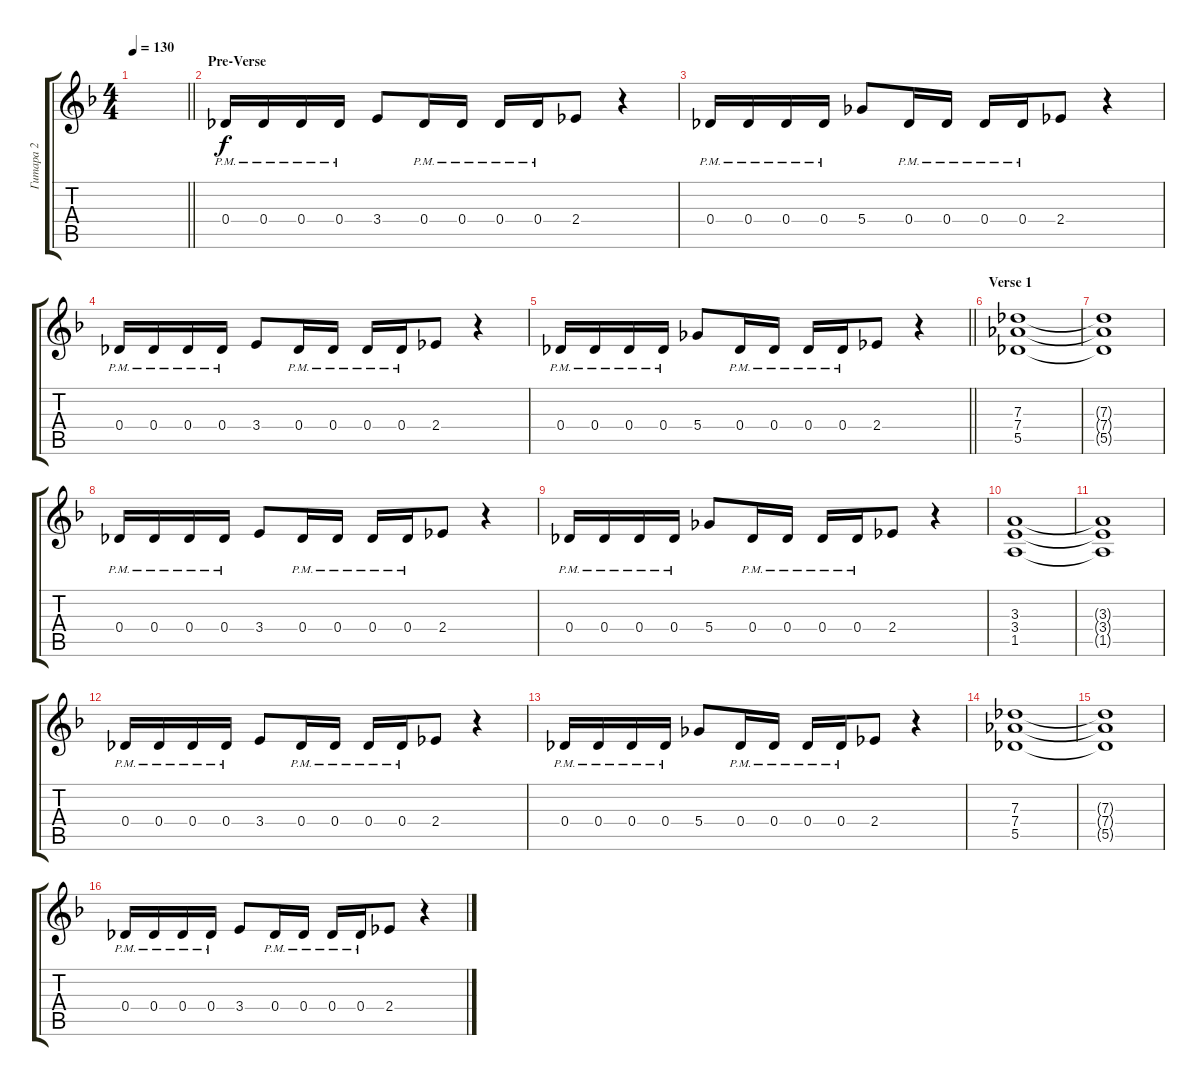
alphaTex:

\track ("Гитара 2" "Гитара 2") {instrument distortionguitar}
\staff {score tabs}
\tuning (Eb4 Bb3 Gb3 Db3 Ab2 Eb2) {hide}
\ts (4 4)
\tempo 130
\clef g2
\barLineRight lightlight
\ks dminor
|
\section ("" "Pre-Verse")
0.4{pm}.16 0.4{pm}.16 0.4{pm}.16 0.4{pm}.16 3.4.8 0.4{pm}.16 0.4{pm}.16 0.4{pm}.16 0.4{pm}.16 2.4.8 r.4 |
0.4{pm}.16 0.4{pm}.16 0.4{pm}.16 0.4{pm}.16 5.4.8 0.4{pm}.16 0.4{pm}.16 0.4{pm}.16 0.4{pm}.16 2.4.8 r.4 |
0.4{pm}.16 0.4{pm}.16 0.4{pm}.16 0.4{pm}.16 3.4.8 0.4{pm}.16 0.4{pm}.16 0.4{pm}.16 0.4{pm}.16 2.4.8 r.4 |
\barLineRight lightlight
0.4{pm}.16 0.4{pm}.16 0.4{pm}.16 0.4{pm}.16 5.4.8 0.4{pm}.16 0.4{pm}.16 0.4{pm}.16 0.4{pm}.16 2.4.8 r.4 |
\section ("" "Verse 1")
(7.3 7.4 5.5).1 |
(7.3{t} 7.4{t} 5.5{t}).1 |
0.4{pm}.16 0.4{pm}.16 0.4{pm}.16 0.4{pm}.16 3.4.8 0.4{pm}.16 0.4{pm}.16 0.4{pm}.16 0.4{pm}.16 2.4.8 r.4 |
0.4{pm}.16 0.4{pm}.16 0.4{pm}.16 0.4{pm}.16 5.4.8 0.4{pm}.16 0.4{pm}.16 0.4{pm}.16 0.4{pm}.16 2.4.8 r.4 |
(3.3 3.4 1.5).1 |
(3.3{t} 3.4{t} 1.5{t}).1 |
0.4{pm}.16 0.4{pm}.16 0.4{pm}.16 0.4{pm}.16 3.4.8 0.4{pm}.16 0.4{pm}.16 0.4{pm}.16 0.4{pm}.16 2.4.8 r.4 |
0.4{pm}.16 0.4{pm}.16 0.4{pm}.16 0.4{pm}.16 5.4.8 0.4{pm}.16 0.4{pm}.16 0.4{pm}.16 0.4{pm}.16 2.4.8 r.4 |
(7.3 7.4 5.5).1 |
(7.3{t} 7.4{t} 5.5{t}).1 |
0.4{pm}.16 0.4{pm}.16 0.4{pm}.16 0.4{pm}.16 3.4.8 0.4{pm}.16 0.4{pm}.16 0.4{pm}.16 0.4{pm}.16 2.4.8 r.4
